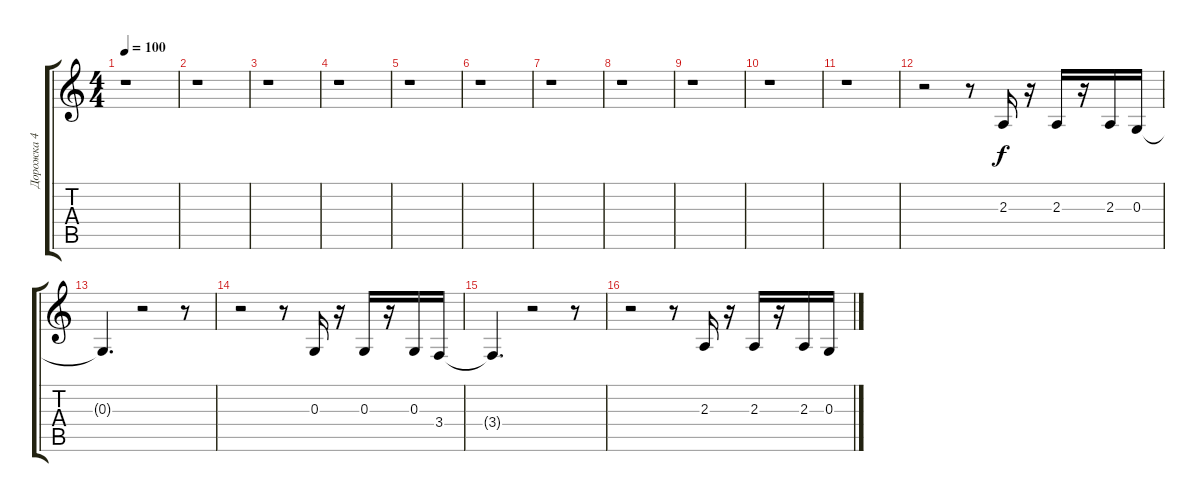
\track ("Дорожка 4" "Дорожка 4") {instrument brasssection}
\staff {score tabs}
\tuning (E4 B3 G3 D3 A2 E2) {hide}
\ts (4 4)
\tempo 100
\clef g2
\ks c
r.1{dy f} |
r.1 |
r.1 |
r.1 |
r.1 |
r.1 |
r.1 |
r.1 |
r.1 |
r.1 |
r.1 |
r.2 r.8 2.3.16 r.16 2.3.16 r.16 2.3.16 0.3.16 |
0.3{t}.4{d} r.2 r.8 |
r.2 r.8 0.3.16 r.16 0.3.16 r.16 0.3.16 3.4.16 |
3.4{t}.4{d} r.2 r.8 |
r.2 r.8 2.3.16 r.16 2.3.16 r.16 2.3.16 0.3.16
